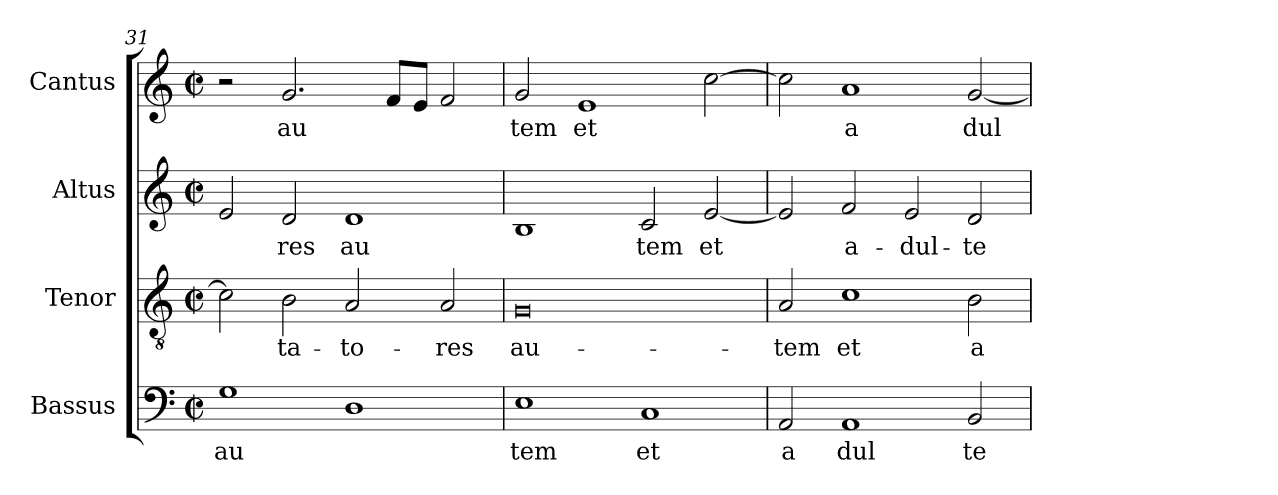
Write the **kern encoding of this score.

**kern	**text	**kern	**text	**kern	**text	**kern	**text
*part4	*part4	*part3	*part3	*part2	*part2	*part1	*part1
*staff4	*staff4	*staff3	*staff3	*staff2	*staff2	*staff1	*staff1
*I"Bassus	*	*I"Tenor	*	*I"Altus	*	*I"Cantus	*
*clefF4	*	*clefGv2	*	*clefG2	*	*clefG2	*
*k[]	*	*k[]	*	*k[]	*	*k[]	*
*C:	*	*C:	*	*C:	*	*C:	*
*M2/2	*	*M2/2	*	*M2/2	*	*M2/2	*
*met(c|)	*	*met(c|)	*	*met(c|)	*	*met(c|)	*
=31	=31	=31	=31	=31	=31	=31	=31
!	!LO:LY:b:cj	!	!LO:LY:b:cj	!	!LO:LY:b:cj	!	!
1G	au	2c\]	--	2e/	--	2r	.
!	!	!	!LO:LY:b:cj	!	!LO:LY:b:cj	!	!LO:LY:b:cj
.	.	2B\	-ta-	2d/	-res	2.g/	au
!	!LO:LY:b:cj	!	!LO:LY:b:cj	!	!LO:LY:b:cj	!	!
1D	.	2A/	-to-	1d	au-	.	.
!	!	!	!	!	!	!	!LO:LY:b:cj
.	.	.	.	.	.	8f/L	.
!	!	!	!	!	!	!	!LO:LY:b:cj
.	.	.	.	.	.	8e/J	.
!	!	!	!LO:LY:b:cj	!	!	!	!LO:LY:b:cj
.	.	2A/	-res	.	.	2f/	.
=32	=32	=32	=32	=32	=32	=32	=32
!	!LO:LY:b:cj	!	!LO:LY:b:cj	!	!LO:LY:b:cj	!	!LO:LY:b:cj
1E	tem	0G	au-	1B	--	2g/	tem
!	!	!	!	!	!	!	!LO:LY:b:cj
.	.	.	.	.	.	1e	et
!	!LO:LY:b:cj	!	!	!	!LO:LY:b:cj	!	!
1C	et	.	.	2c/	-tem	.	.
!	!	!	!	!	!LO:LY:b:cj	!	!LO:LY:b:cj
.	.	.	.	[<2e/	et	[>2cc\	.
=33	=33	=33	=33	=33	=33	=33	=33
!	!LO:LY:b:cj	!	!LO:LY:b:cj	!	!LO:LY:b:cj	!	!LO:LY:b:cj
2AA/	a	2A/	-tem	2e/]	.	2cc\]	.
!	!LO:LY:b:cj	!	!LO:LY:b:cj	!	!LO:LY:b:cj	!	!LO:LY:b:cj
1AA	dul	1c	et	2f/	a-	1a	a
!	!	!	!	!	!LO:LY:b:cj	!	!
.	.	.	.	2e/	-dul-	.	.
!	!LO:LY:b:cj	!	!LO:LY:b:cj	!	!LO:LY:b:cj	!	!LO:LY:b:cj
2BB/	te	2B\	a-	2d/	-te-	[<2g/	dul
=	=	=	=	=	=	=	=
*-	*-	*-	*-	*-	*-	*-	*-
